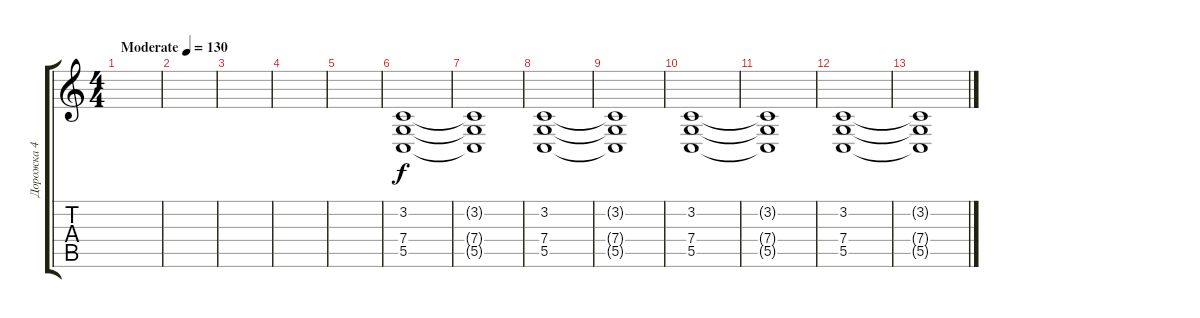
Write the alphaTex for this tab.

\track ("Дорожка 4" "Дорожка 4") {instrument stringensemble1}
\staff {score tabs}
\tuning (D4 A3 F3 C3 G2 C2) {hide}
\ts (4 4)
\tempo (130 "Moderate")
\clef g2
\ks c
|
|
|
|
|
(3.2 7.4 5.5).1 |
(3.2{t} 7.4{t} 5.5{t}).1 |
(3.2 7.4 5.5).1 |
(3.2{t} 7.4{t} 5.5{t}).1 |
(3.2 7.4 5.5).1 |
(3.2{t} 7.4{t} 5.5{t}).1 |
(3.2 7.4 5.5).1 |
(3.2{t} 7.4{t} 5.5{t}).1
